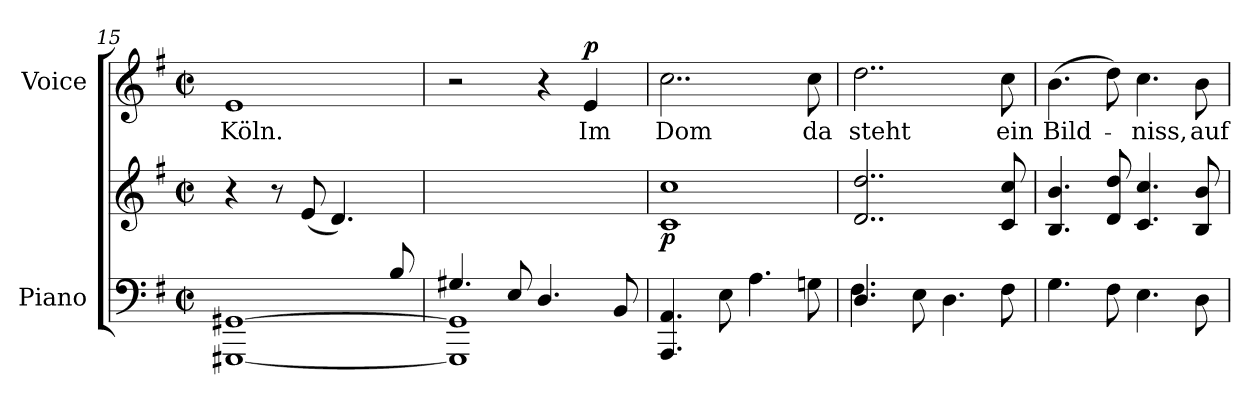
**kern	**kern	**dynam	**kern	**text	**dynam
*part2	*part2	*part2	*part1	*part1	*part1
*staff3	*staff2	*staff2/3	*staff1	*staff1	*staff1
*I"Piano	*	*	*I"Voice	*	*
*I'Pno	*	*	*	*	*
*clefF4	*clefG2	*	*clefG2	*	*
*k[f#]	*k[f#]	*	*k[f#]	*	*
*M2/2	*M2/2	*	*M2/2	*	*
*met(c|)	*met(c|)	*	*met(c|)	*	*
=15	=15	=15	=15	=15	=15
*^	*	*	*	*	*
2..ryy	[1GGG#X [1GG#X	4r	.	1e	Köln.	.
.	.	8r	.	.	.	.
.	.	(8e/	.	.	.	.
.	.	4.d/)	.	.	.	.
8B/	.	8ryy	.	.	.	.
=16	=16	=16	=16	=16	=16	=16
4.G#X/	1GGG#] 1GG#]	1ryy	.	2r	.	.
8E/	.	.	.	.	.	.
4.D/	.	.	.	4r	.	.
!	!	!	!	!	!	!LO:DY:a
.	.	.	.	4e/	Im	p
8BB/	.	.	.	.	.	.
*v	*v	*	*	*	*	*
=17	=17	=17	=17	=17	=17
!	!	!LO:DY:b	!	!	!
4.AAA/ 4.AA/	1c 1cc	p	2..cc\	Dom	.
8E\	.	.	.	.	.
4.A\	.	.	.	.	.
8Gn\	.	.	8cc\	da	.
=18	=18	=18	=18	=18	=18
*^	*	*	*	*	*
4.D/	4.F#\	2..d/ 2..dd/	.	2..dd\	steht	.
8E\	2ryy	.	.	.	.	.
4.D\	.	.	.	.	.	.
8F#\	8ryy	8c/ 8cc/	.	8cc\	ein	.
*v	*v	*	*	*	*	*
=19	=19	=19	=19	=19	=19
4.G\	4.B/ 4.b/	.	(4.b\	Bild-	.
8F#\	8d/ 8dd/	.	8dd\)	.	.
4.E\	4.c/ 4.cc/	.	4.cc\	-niss,	.
8D\	8B/ 8b/	.	8b\	auf	.
=	=	=	=	=	=
*-	*-	*-	*-	*-	*-
